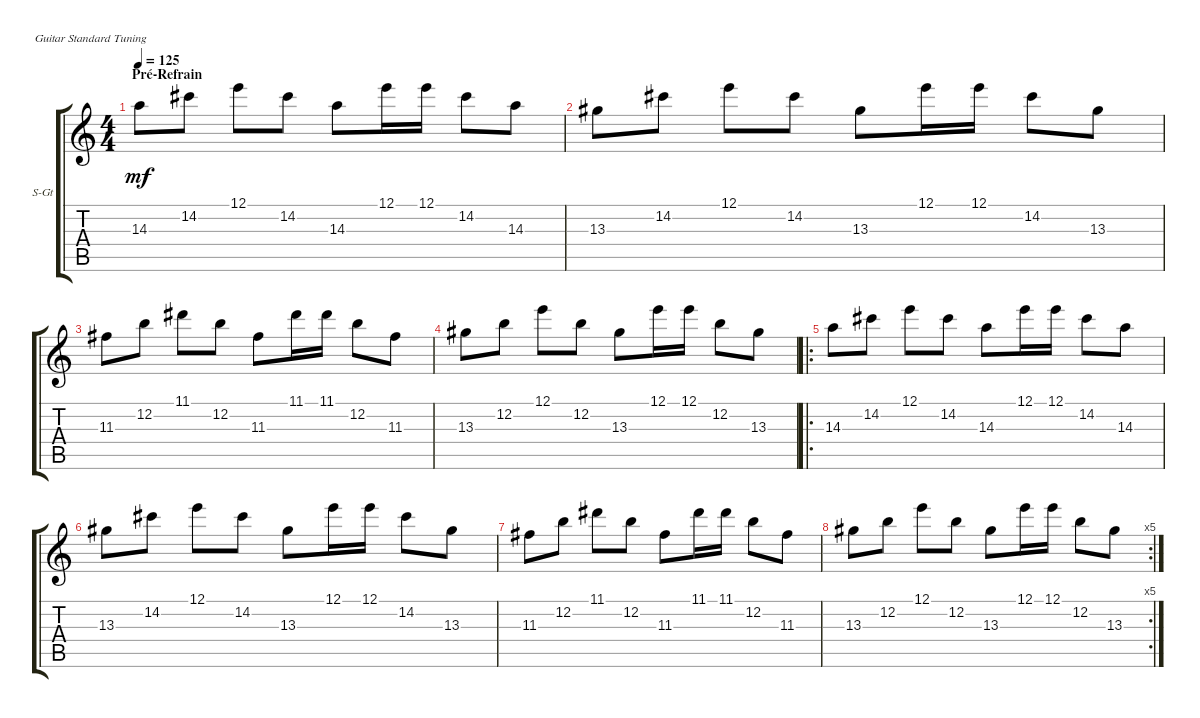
\defaultSystemsLayout 4
\bracketExtendMode groupsimilarinstruments
\firstSystemTrackNameOrientation horizontal
\otherSystemsTrackNameOrientation horizontal
\track ("Steel Guitar" "S-Gt") {instrument acousticguitarsteel}
\staff {score tabs}
\tuning (E4 B3 G3 D3 A2 E2)
\ts (4 4)
\section ("" "Pré-Refrain")
\tempo 125
\clef g2
\ks c
14.3.8{dy mf} 14.2.8 12.1.8 14.2.8 14.3.8 12.1.16 12.1.16 14.2.8 14.3.8 |
13.3.8 14.2.8 12.1.8 14.2.8 13.3.8 12.1.16 12.1.16 14.2.8 13.3.8 |
11.3.8 12.2.8 11.1.8 12.2.8 11.3.8 11.1.16 11.1.16 12.2.8 11.3.8 |
13.3.8 12.2.8 12.1.8 12.2.8 13.3.8 12.1.16 12.1.16 12.2.8 13.3.8 |
\ro
14.3.8 14.2.8 12.1.8 14.2.8 14.3.8 12.1.16 12.1.16 14.2.8 14.3.8 |
13.3.8 14.2.8 12.1.8 14.2.8 13.3.8 12.1.16 12.1.16 14.2.8 13.3.8 |
11.3.8 12.2.8 11.1.8 12.2.8 11.3.8 11.1.16 11.1.16 12.2.8 11.3.8 |
\rc 5
13.3.8 12.2.8 12.1.8 12.2.8 13.3.8 12.1.16 12.1.16 12.2.8 13.3.8
